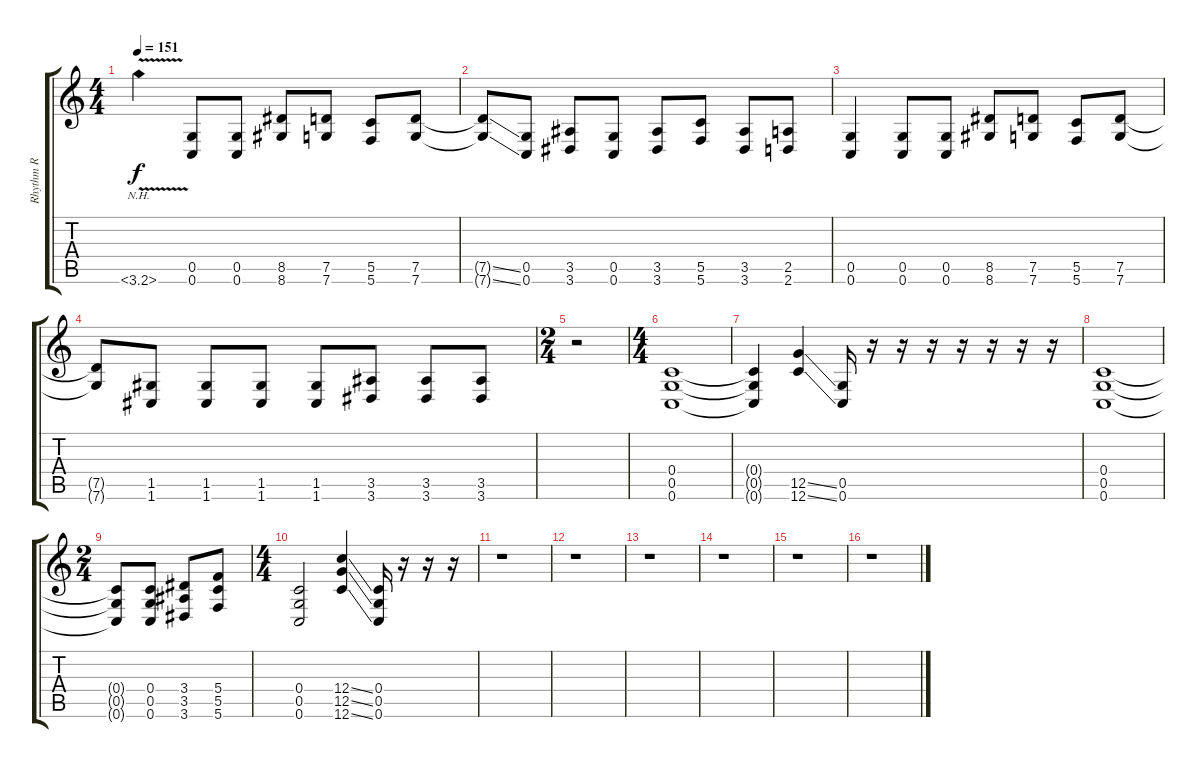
\track ("Rhythm R" "Rhythm R") {instrument distortionguitar}
\staff {score tabs}
\tuning (D4 A3 F3 C3 G2 C2) {hide}
\ts (4 4)
\tempo 151
\clef g2
\ks c
3.6{nh v t}.4{dy f} (0.5 0.6).8 (0.5 0.6).8 (8.5 8.6).8 (7.5 7.6).8 (5.5 5.6).8 (7.5 7.6).8 |
(7.5{ss t} 7.6{ss t}).8 (0.5 0.6).8 (3.5 3.6).8 (0.5 0.6).8 (3.5 3.6).8 (5.5 5.6).8 (3.5 3.6).8 (2.5 2.6).8 |
(0.5 0.6).4 (0.5 0.6).8 (0.5 0.6).8 (8.5 8.6).8 (7.5 7.6).8 (5.5 5.6).8 (7.5 7.6).8 |
(7.5{t} 7.6{t}).8 (1.5 1.6).8 (1.5 1.6).8 (1.5 1.6).8 (1.5 1.6).8 (3.5 3.6).8 (3.5 3.6).8 (3.5 3.6).8 |
\ts (2 4)
r.2 |
\ts (4 4)
(0.4 0.5 0.6).1 |
(0.4{t} 0.5{t} 0.6{t}).4 (12.5{ss} 12.6{ss}).4 (0.5 0.6).16 r.16 r.16 r.16 r.16 r.16 r.16 r.16 |
(0.4 0.5 0.6).1 |
\ts (2 4)
(0.4{t} 0.5{t} 0.6{t}).8 (0.4 0.5 0.6).8 (3.4 3.5 3.6).8 (5.4 5.5 5.6).8 |
\ts (4 4)
(0.4 0.5 0.6).2 (12.4{ss} 12.5{ss} 12.6{ss}).4 (0.4 0.5 0.6).16 r.16 r.16 r.16 |
r.1 |
r.1 |
r.1 |
r.1 |
r.1 |
r.1
